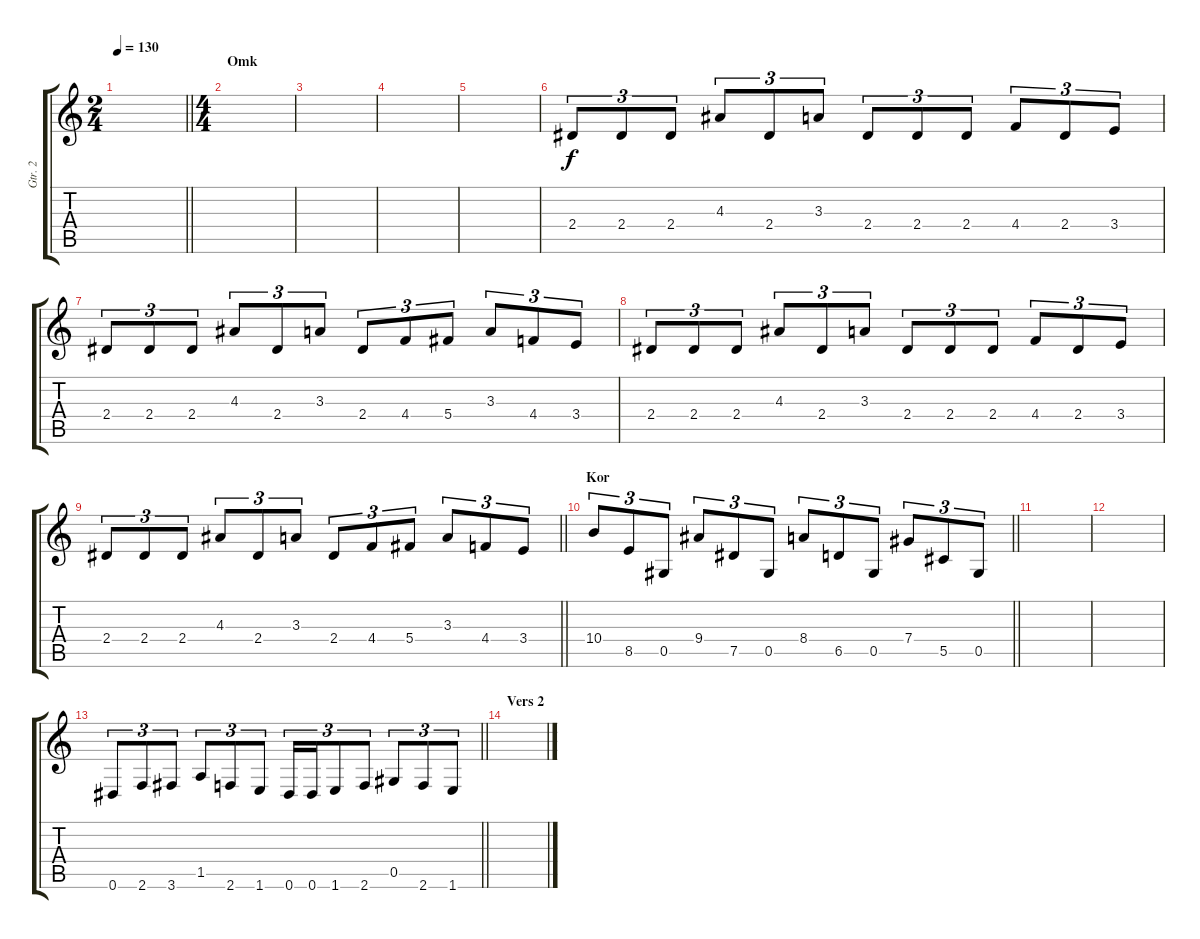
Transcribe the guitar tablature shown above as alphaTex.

\track ("Gtr. 2" "Gtr. 2") {instrument distortionguitar}
\staff {score tabs}
\tuning (Eb4 Bb3 Gb3 Db3 Ab2 Eb2) {hide}
\ts (2 4)
\tempo 130
\clef g2
\barLineRight lightlight
\ks c
|
\ts (4 4)
\section ("" "Omk")
|
|
|
|
2.4.8{tu (3 2)} 2.4.8{tu (3 2)} 2.4.8{tu (3 2)} 4.3.8{tu (3 2)} 2.4.8{tu (3 2)} 3.3.8{tu (3 2)} 2.4.8{tu (3 2)} 2.4.8{tu (3 2)} 2.4.8{tu (3 2)} 4.4.8{tu (3 2)} 2.4.8{tu (3 2)} 3.4.8{tu (3 2)} |
2.4.8{tu (3 2)} 2.4.8{tu (3 2)} 2.4.8{tu (3 2)} 4.3.8{tu (3 2)} 2.4.8{tu (3 2)} 3.3.8{tu (3 2)} 2.4.8{tu (3 2)} 4.4.8{tu (3 2)} 5.4.8{tu (3 2)} 3.3.8{tu (3 2)} 4.4.8{tu (3 2)} 3.4.8{tu (3 2)} |
2.4.8{tu (3 2)} 2.4.8{tu (3 2)} 2.4.8{tu (3 2)} 4.3.8{tu (3 2)} 2.4.8{tu (3 2)} 3.3.8{tu (3 2)} 2.4.8{tu (3 2)} 2.4.8{tu (3 2)} 2.4.8{tu (3 2)} 4.4.8{tu (3 2)} 2.4.8{tu (3 2)} 3.4.8{tu (3 2)} |
\barLineRight lightlight
2.4.8{tu (3 2)} 2.4.8{tu (3 2)} 2.4.8{tu (3 2)} 4.3.8{tu (3 2)} 2.4.8{tu (3 2)} 3.3.8{tu (3 2)} 2.4.8{tu (3 2)} 4.4.8{tu (3 2)} 5.4.8{tu (3 2)} 3.3.8{tu (3 2)} 4.4.8{tu (3 2)} 3.4.8{tu (3 2)} |
\section ("" "Kor")
\barLineRight lightlight
10.4.8{tu (3 2)} 8.5.8{tu (3 2)} 0.5.8{tu (3 2)} 9.4.8{tu (3 2)} 7.5.8{tu (3 2)} 0.5.8{tu (3 2)} 8.4.8{tu (3 2)} 6.5.8{tu (3 2)} 0.5.8{tu (3 2)} 7.4.8{tu (3 2)} 5.5.8{tu (3 2)} 0.5.8{tu (3 2)} |
|
|
\barLineRight lightlight
0.6.8{tu (3 2)} 2.6.8{tu (3 2)} 3.6.8{tu (3 2)} 1.5.8{tu (3 2)} 2.6.8{tu (3 2)} 1.6.8{tu (3 2)} 0.6.16{tu (3 2)} 0.6.16{tu (3 2)} 1.6.8{tu (3 2)} 2.6.8{tu (3 2)} 0.5.8{tu (3 2)} 2.6.8{tu (3 2)} 1.6.8{tu (3 2)} |
\section ("" "Vers 2")
